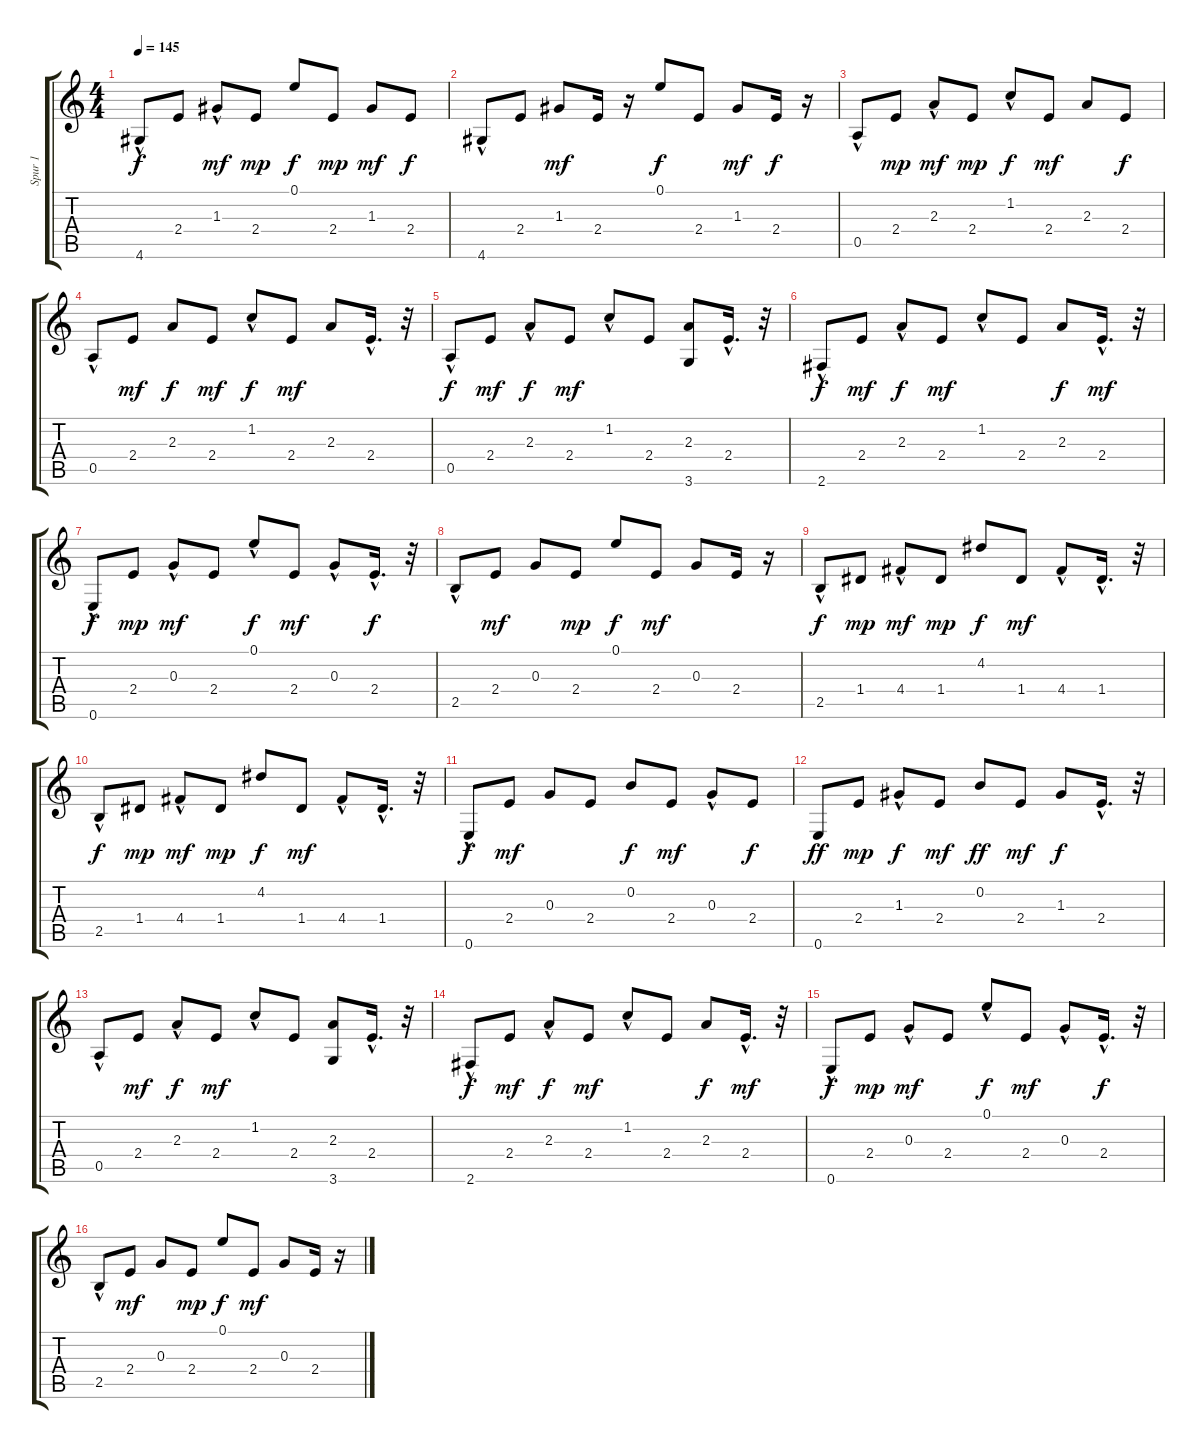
\track ("Spur 1" "Spur 1") {instrument acousticguitarsteel}
\staff {score tabs}
\tuning (E4 B3 G3 D3 A2 E2) {hide}
\ts (4 4)
\tempo 145
\clef g2
\ks c
4.6{hac}.8{dy f} 2.4.8 1.3{hac}.8{dy mf} 2.4.8{dy mp} 0.1.8{dy f} 2.4.8{dy mp} 1.3.8{dy mf} 2.4.8{dy f} |
4.6{hac}.8 2.4.8 1.3.8{dy mf} 2.4.16 r.16 0.1.8{dy f} 2.4.8 1.3.8{dy mf} 2.4.16{dy f} r.16 |
0.5{hac}.8 2.4.8{dy mp} 2.3{hac}.8{dy mf} 2.4.8{dy mp} 1.2{hac}.8{dy f} 2.4.8{dy mf} 2.3.8 2.4.8{dy f} |
0.5{hac}.8 2.4.8{dy mf} 2.3.8{dy f} 2.4.8{dy mf} 1.2{hac}.8{dy f} 2.4.8{dy mf} 2.3.8 2.4{hac}.16{d} r.32 |
0.5{hac}.8{dy f} 2.4.8{dy mf} 2.3{hac}.8{dy f} 2.4.8{dy mf} 1.2{hac}.8 2.4.8 (2.3 3.6).8 2.4{hac}.16{d} r.32 |
2.6{hac}.8{dy f} 2.4.8{dy mf} 2.3{hac}.8{dy f} 2.4.8{dy mf} 1.2{hac}.8 2.4.8 2.3.8{dy f} 2.4{hac}.16{d dy mf} r.32 |
0.6{hac}.8{dy f} 2.4.8{dy mp} 0.3{hac}.8{dy mf} 2.4.8 0.1{hac}.8{dy f} 2.4.8{dy mf} 0.3{hac}.8 2.4{hac}.16{d dy f} r.32 |
2.5{hac}.8 2.4.8{dy mf} 0.3.8 2.4.8{dy mp} 0.1.8{dy f} 2.4.8{dy mf} 0.3.8 2.4.16 r.16 |
2.5{hac}.8{dy f} 1.4.8{dy mp} 4.4{hac}.8{dy mf} 1.4.8{dy mp} 4.2.8{dy f} 1.4.8{dy mf} 4.4{hac}.8 1.4{hac}.16{d} r.32 |
2.5{hac}.8{dy f} 1.4.8{dy mp} 4.4{hac}.8{dy mf} 1.4.8{dy mp} 4.2.8{dy f} 1.4.8{dy mf} 4.4{hac}.8 1.4{hac}.16{d} r.32 |
0.6{hac}.8{dy f} 2.4.8{dy mf} 0.3.8 2.4.8 0.2.8{dy f} 2.4.8{dy mf} 0.3{hac}.8 2.4.8{dy f} |
0.6.8{dy ff} 2.4.8{dy mp} 1.3{hac}.8{dy f} 2.4.8{dy mf} 0.2.8{dy ff} 2.4.8{dy mf} 1.3.8{dy f} 2.4{hac}.16{d} r.32 |
0.5{hac}.8 2.4.8{dy mf} 2.3{hac}.8{dy f} 2.4.8{dy mf} 1.2{hac}.8 2.4.8 (2.3 3.6).8 2.4{hac}.16{d} r.32 |
2.6{hac}.8{dy f} 2.4.8{dy mf} 2.3{hac}.8{dy f} 2.4.8{dy mf} 1.2{hac}.8 2.4.8 2.3.8{dy f} 2.4{hac}.16{d dy mf} r.32 |
0.6{hac}.8{dy f} 2.4.8{dy mp} 0.3{hac}.8{dy mf} 2.4.8 0.1{hac}.8{dy f} 2.4.8{dy mf} 0.3{hac}.8 2.4{hac}.16{d dy f} r.32 |
2.5{hac}.8 2.4.8{dy mf} 0.3.8 2.4.8{dy mp} 0.1.8{dy f} 2.4.8{dy mf} 0.3.8 2.4.16 r.16
